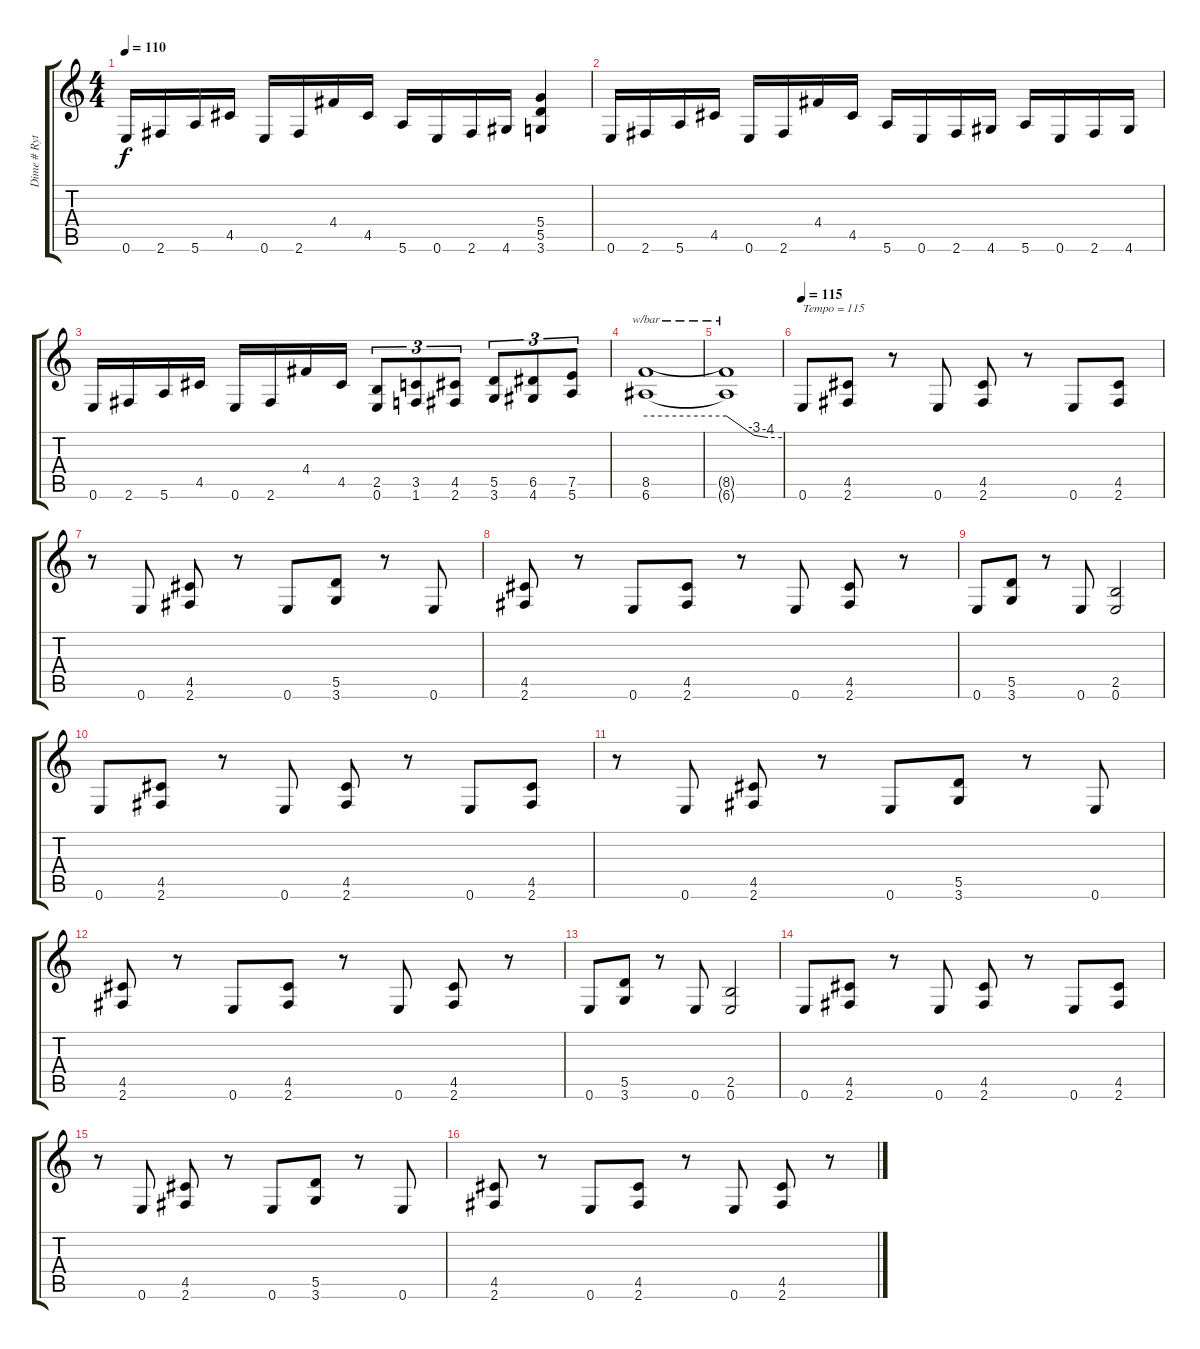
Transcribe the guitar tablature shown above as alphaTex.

\track ("Dime # Rythm" "Dime # Ryt") {instrument distortionguitar}
\staff {score tabs}
\tuning (E4 B3 G3 D3 A2 E2) {hide}
\ts (4 4)
\tempo 110
\clef g2
\ks c
0.6.16{dy f} 2.6.16 5.6.16 4.5.16 0.6.16 2.6.16 4.4.16 4.5.16 5.6.16 0.6.16 2.6.16 4.6.16 (5.4 5.5 3.6).4 |
0.6.16 2.6.16 5.6.16 4.5.16 0.6.16 2.6.16 4.4.16 4.5.16 5.6.16 0.6.16 2.6.16 4.6.16 5.6.16 0.6.16 2.6.16 4.6.16 |
0.6.16 2.6.16 5.6.16 4.5.16 0.6.16 2.6.16 4.4.16 4.5.16 (2.5 0.6).8{tu (3 2)} (3.5 1.6).8{tu (3 2)} (4.5 2.6).8{tu (3 2)} (5.5 3.6).8{tu (3 2)} (6.5 4.6).8{tu (3 2)} (7.5 5.6).8{tu (3 2)} |
(8.5 6.6).1{tbe (hold default 0 0 60 0)} |
(8.5{t} 6.6{t}).1{tbe (custom default 0 0 30 -12 45 -16 60 -16)} |
\tempo 115
0.6.8{txt "Tempo = 115"} (4.5 2.6).8 r.8 0.6.8 (4.5 2.6).8 r.8 0.6.8 (4.5 2.6).8 |
r.8 0.6.8 (4.5 2.6).8 r.8 0.6.8 (5.5 3.6).8 r.8 0.6.8 |
(4.5 2.6).8 r.8 0.6.8 (4.5 2.6).8 r.8 0.6.8 (4.5 2.6).8 r.8 |
0.6.8 (5.5 3.6).8 r.8 0.6.8 (2.5 0.6).2 |
0.6.8 (4.5 2.6).8 r.8 0.6.8 (4.5 2.6).8 r.8 0.6.8 (4.5 2.6).8 |
r.8 0.6.8 (4.5 2.6).8 r.8 0.6.8 (5.5 3.6).8 r.8 0.6.8 |
(4.5 2.6).8 r.8 0.6.8 (4.5 2.6).8 r.8 0.6.8 (4.5 2.6).8 r.8 |
0.6.8 (5.5 3.6).8 r.8 0.6.8 (2.5 0.6).2 |
0.6.8 (4.5 2.6).8 r.8 0.6.8 (4.5 2.6).8 r.8 0.6.8 (4.5 2.6).8 |
r.8 0.6.8 (4.5 2.6).8 r.8 0.6.8 (5.5 3.6).8 r.8 0.6.8 |
(4.5 2.6).8 r.8 0.6.8 (4.5 2.6).8 r.8 0.6.8 (4.5 2.6).8 r.8
